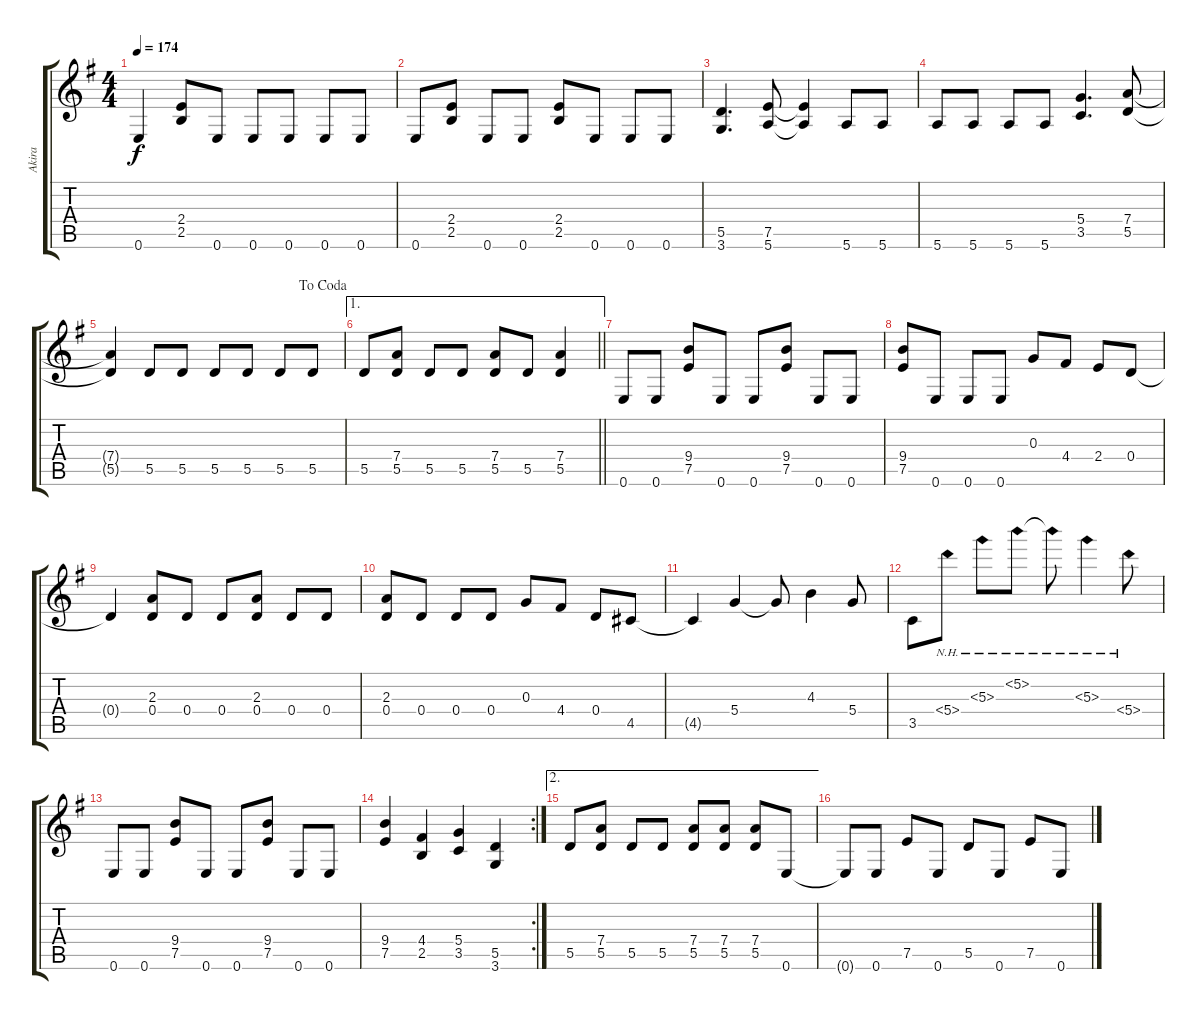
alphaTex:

\track ("Akira" "Akira") {instrument distortionguitar}
\staff {score tabs}
\tuning (E4 B3 G3 D3 A2 E2) {hide}
\ts (4 4)
\tempo 174
\clef g2
\ks g
0.6{t}.4{dy f} (2.4 2.5).8 0.6.8 0.6.8 0.6.8 0.6.8 0.6.8 |
0.6.8 (2.4 2.5).8 0.6.8 0.6.8 (2.4 2.5).8 0.6.8 0.6.8 0.6.8 |
(5.5 3.6).4{d} (7.5 5.6).8 (7.5{t} 5.6{t}).4 5.6.8 5.6.8 |
5.6.8 5.6.8 5.6.8 5.6.8 (5.4 3.5).4{d} (7.4 5.5).8 |
\jump dacoda
(7.4{t} 5.5{t}).4 5.5.8 5.5.8 5.5.8 5.5.8 5.5.8 5.5.8 |
\ae 1
\barLineRight lightlight
5.5.8 (7.4 5.5).8 5.5.8 5.5.8 (7.4 5.5).8 5.5.8 (7.4 5.5).4 |
\section ("" " ")
0.6.8 0.6.8 (9.4 7.5).8 0.6.8 0.6.8 (9.4 7.5).8 0.6.8 0.6.8 |
(9.4 7.5).8 0.6.8 0.6.8 0.6.8 0.3.8 4.4.8 2.4.8 0.4.8 |
0.4{t}.4 (2.3 0.4).8 0.4.8 0.4.8 (2.3 0.4).8 0.4.8 0.4.8 |
(2.3 0.4).8 0.4.8 0.4.8 0.4.8 0.3.8 4.4.8 0.4.8 4.5.8 |
4.5{t}.4 5.4.4 5.4{t}.8 4.3.4 5.4.8 |
3.5.8 5.4{nh}.8 5.3{nh}.8 5.2{nh}.8 5.2{nh t}.8 5.3{nh}.4 5.4{nh}.8 |
0.6.8 0.6.8 (9.4 7.5).8 0.6.8 0.6.8 (9.4 7.5).8 0.6.8 0.6.8 |
\rc 2
(9.4 7.5).4 (4.4 2.5).4 (5.4 3.5).4 (5.5 3.6).4 |
\ae 2
5.5.8 (7.4 5.5).8 5.5.8 5.5.8 (7.4 5.5).8 (7.4 5.5).8 (7.4 5.5).8 0.6.8 |
0.6{t}.8 0.6.8 7.5.8 0.6.8 5.5.8 0.6.8 7.5.8 0.6.8
